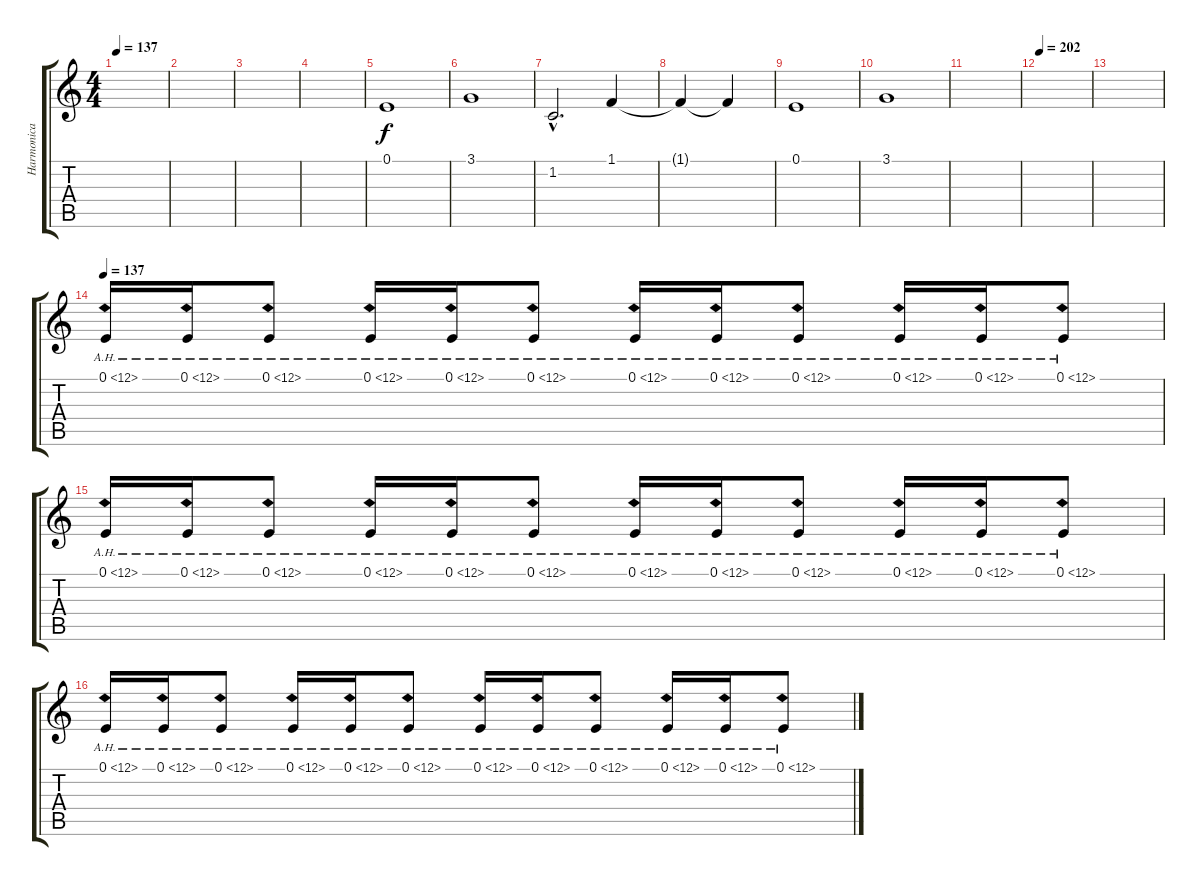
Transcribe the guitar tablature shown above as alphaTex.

\track ("Harmonica" "Harmonica") {instrument harmonica}
\staff {score tabs}
\tuning (E4 B3 G3 D3 A2 E2) {hide}
\ts (4 4)
\tempo 137
\clef g2
\ks c
|
|
|
|
0.1.1{dy f volume 5} |
3.1.1 |
1.2{hac}.2{d} 1.1.4 |
1.1{t}.4 1.1{t}.4 |
0.1.1{volume 9} |
3.1.1 |
|
\tempo 202
|
|
\tempo 137
0.1{ah 12}.16 0.1{ah 12}.16 0.1{ah 12}.8 0.1{ah 12}.16 0.1{ah 12}.16 0.1{ah 12}.8 0.1{ah 12}.16 0.1{ah 12}.16 0.1{ah 12}.8 0.1{ah 12}.16 0.1{ah 12}.16 0.1{ah 12}.8 |
0.1{ah 12}.16 0.1{ah 12}.16 0.1{ah 12}.8 0.1{ah 12}.16 0.1{ah 12}.16 0.1{ah 12}.8 0.1{ah 12}.16 0.1{ah 12}.16 0.1{ah 12}.8 0.1{ah 12}.16 0.1{ah 12}.16 0.1{ah 12}.8 |
0.1{ah 12}.16 0.1{ah 12}.16 0.1{ah 12}.8 0.1{ah 12}.16 0.1{ah 12}.16 0.1{ah 12}.8 0.1{ah 12}.16 0.1{ah 12}.16 0.1{ah 12}.8 0.1{ah 12}.16 0.1{ah 12}.16 0.1{ah 12}.8
